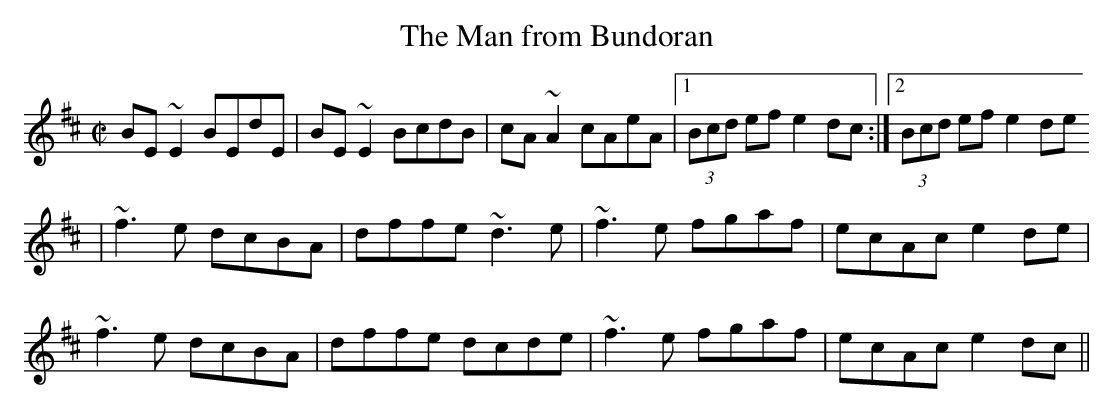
X:1
T:Man from Bundoran, The
M:C|
K:Edor
BE~E2 BEdE|BE~E2 BcdB|cA~A2 cAeA|1 (3Bcd ef e2dc:|2 (3Bcd ef e2de
|~f3e dcBA|dffe ~d3e|~f3e fgaf|ecAc e2de|
~f3e dcBA|dffe dcde|~f3e fgaf|ecAc e2dc||
